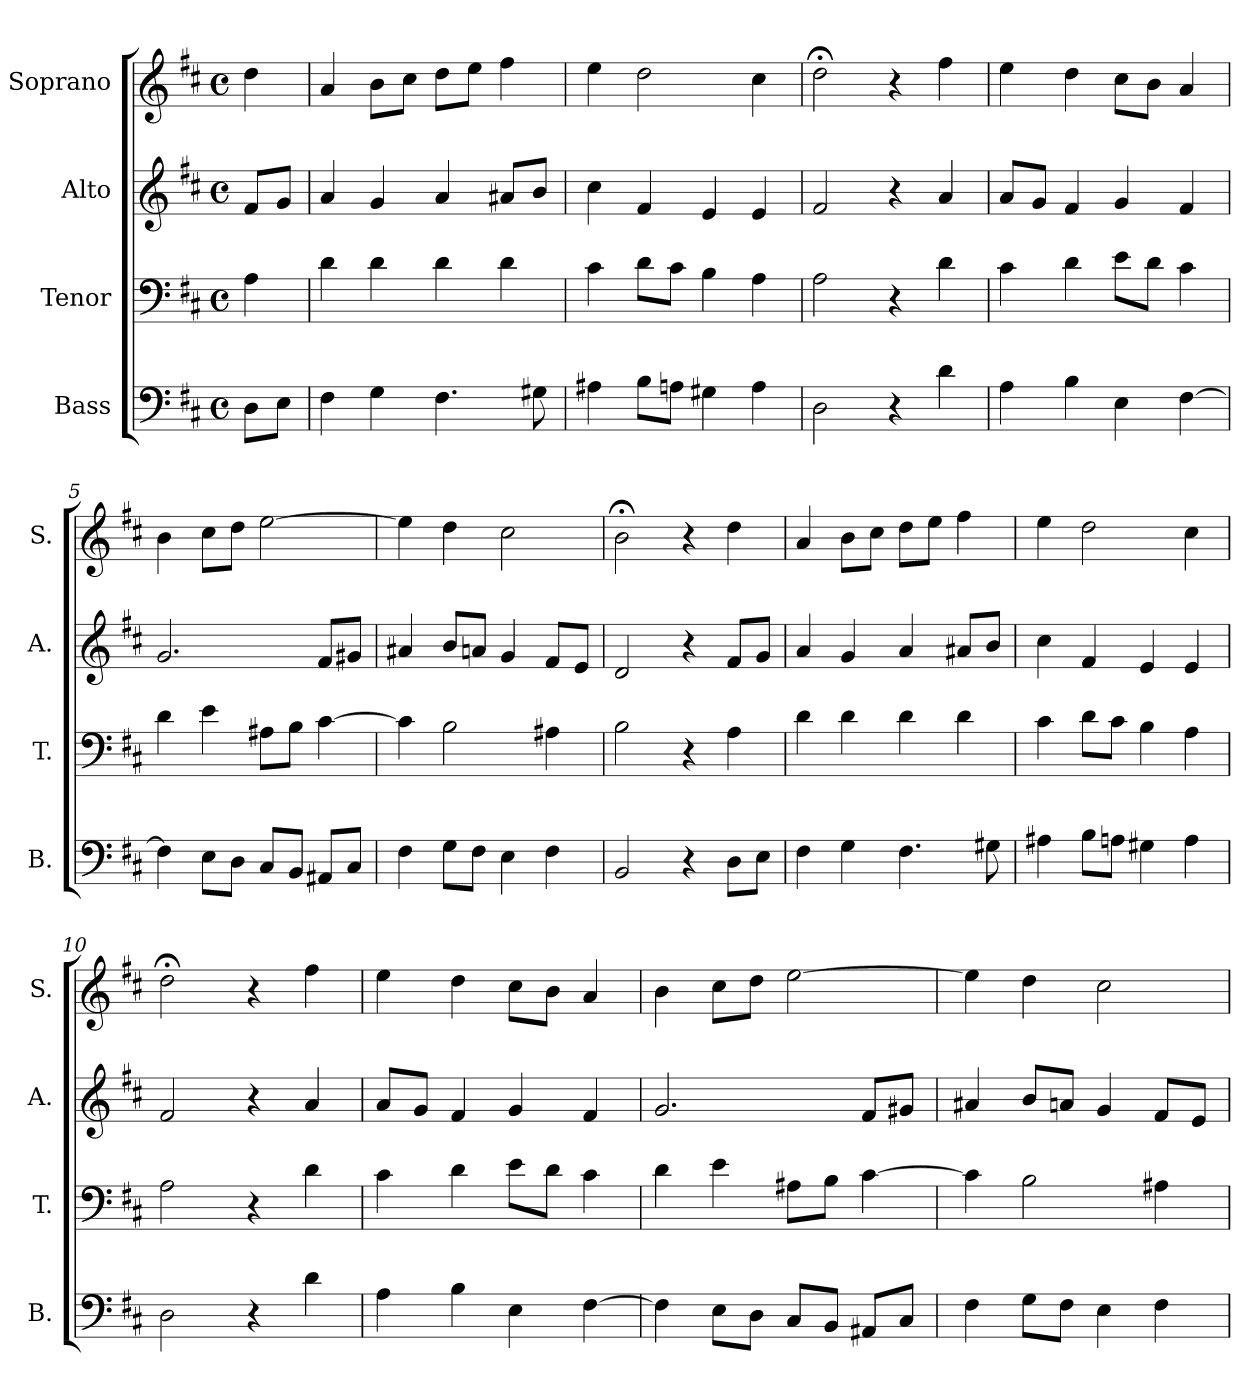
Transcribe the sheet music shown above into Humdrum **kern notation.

**kern	**kern	**kern	**kern
*part4	*part3	*part2	*part1
*staff4	*staff3	*staff2	*staff1
*I"Bass	*I"Tenor	*I"Alto	*I"Soprano
*I'B.	*I'T.	*I'A.	*I'S.
*clefF4	*clefF4	*clefG2	*clefG2
*k[f#c#]	*k[f#c#]	*k[f#c#]	*k[f#c#]
*b:	*b:	*b:	*b:
*M4/4	*M4/4	*M4/4	*M4/4
*met(c)	*met(c)	*met(c)	*met(c)
=	=	=	=
8D\L	4A\	8f#/L	4dd\
8E\J	.	8g/J	.
=1	=1	=1	=1
4F#\	4d\	4a/	4a/
4G\	4d\	4g/	8b\L
.	.	.	8cc#\J
4.F#\	4d\	4a/	8dd\L
.	.	.	8ee\J
.	4d\	8a#X/L	4ff#\
8G#X\	.	8b/J	.
=2	=2	=2	=2
4A#X\	4c#\	4cc#\	4ee\
8B\L	8d\L	4f#/	2dd\
8An\J	8c#\J	.	.
4G#X\	4B\	4e/	.
4A\	4A\	4e/	4cc#\
=3	=3	=3	=3
2D\	2A\	2f#/	2dd;<\
4r	4r	4r	4r
4d\	4d\	4a/	4ff#\
=4	=4	=4	=4
4A\	4c#\	8a/L	4ee\
.	.	8g/J	.
4B\	4d\	4f#/	4dd\
4E\	8e\L	4g/	8cc#\L
.	8d\J	.	8b\J
[4F#\	4c#\	4f#/	4a/
!!LO:LB:g=z
=5	=5	=5	=5
4F#\]	4d\	2.g/	4b\
8E\L	4e\	.	8cc#\L
8D\J	.	.	8dd\J
8C#/L	8A#X\L	.	[2ee\
8BB/J	8B\J	.	.
8AA#X/L	[4c#\	8f#/L	.
8C#/J	.	8g#X/J	.
=6	=6	=6	=6
4F#\	4c#\]	4a#X/	4ee\]
8G\L	2B\	8b/L	4dd\
8F#\J	.	8an/J	.
4E\	.	4g/	2cc#\
4F#\	4A#X\	8f#/L	.
.	.	8e/J	.
=7	=7	=7	=7
2BB/	2B\	2d/	2b;<\
4r	4r	4r	4r
8D\L	4A\	8f#/L	4dd\
8E\J	.	8g/J	.
=8	=8	=8	=8
4F#\	4d\	4a/	4a/
4G\	4d\	4g/	8b\L
.	.	.	8cc#\J
4.F#\	4d\	4a/	8dd\L
.	.	.	8ee\J
.	4d\	8a#X/L	4ff#\
8G#X\	.	8b/J	.
=9	=9	=9	=9
4A#X\	4c#\	4cc#\	4ee\
8B\L	8d\L	4f#/	2dd\
8An\J	8c#\J	.	.
4G#X\	4B\	4e/	.
4A\	4A\	4e/	4cc#\
!!LO:LB:g=z
=10	=10	=10	=10
2D\	2A\	2f#/	2dd;<\
4r	4r	4r	4r
4d\	4d\	4a/	4ff#\
=11	=11	=11	=11
4A\	4c#\	8a/L	4ee\
.	.	8g/J	.
4B\	4d\	4f#/	4dd\
4E\	8e\L	4g/	8cc#\L
.	8d\J	.	8b\J
[4F#\	4c#\	4f#/	4a/
=12	=12	=12	=12
4F#\]	4d\	2.g/	4b\
8E\L	4e\	.	8cc#\L
8D\J	.	.	8dd\J
8C#/L	8A#X\L	.	[2ee\
8BB/J	8B\J	.	.
8AA#X/L	[4c#\	8f#/L	.
8C#/J	.	8g#X/J	.
=13	=13	=13	=13
4F#\	4c#\]	4a#X/	4ee\]
8G\L	2B\	8b/L	4dd\
8F#\J	.	8an/J	.
4E\	.	4g/	2cc#\
4F#\	4A#X\	8f#/L	.
.	.	8e/J	.
=	=	=	=
*-	*-	*-	*-
